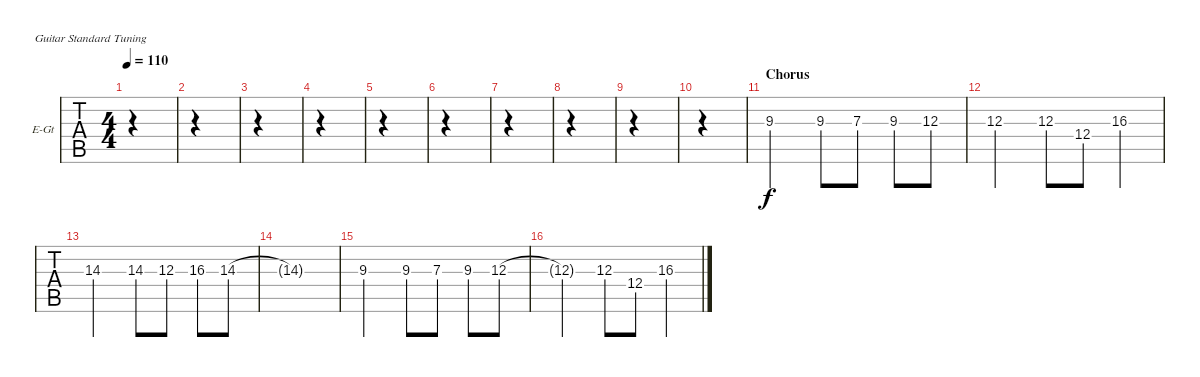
\defaultSystemsLayout 4
\bracketExtendMode groupsimilarinstruments
\firstSystemTrackNameOrientation horizontal
\otherSystemsTrackNameOrientation horizontal
\track ("Vocals" "E-Gt") {instrument electricguitarclean}
\staff {tabs}
\tuning (E4 B3 G3 D3 A2 E2)
\ts (4 4)
\tempo 110
\clef g2
\ks c
|
|
|
|
|
|
|
|
|
|
\section ("" "Chorus")
9.3.2 9.3.8 7.3.8 9.3.8 12.3.8 |
12.3.2 12.3.8 12.4.8 16.3.4 |
14.3.2 14.3.8 12.3.8 16.3.8 14.3.8 |
14.3{t}.1 |
9.3.2 9.3.8 7.3.8 9.3.8 12.3.8 |
12.3{t}.2 12.3.8 12.4.8 16.3.4
